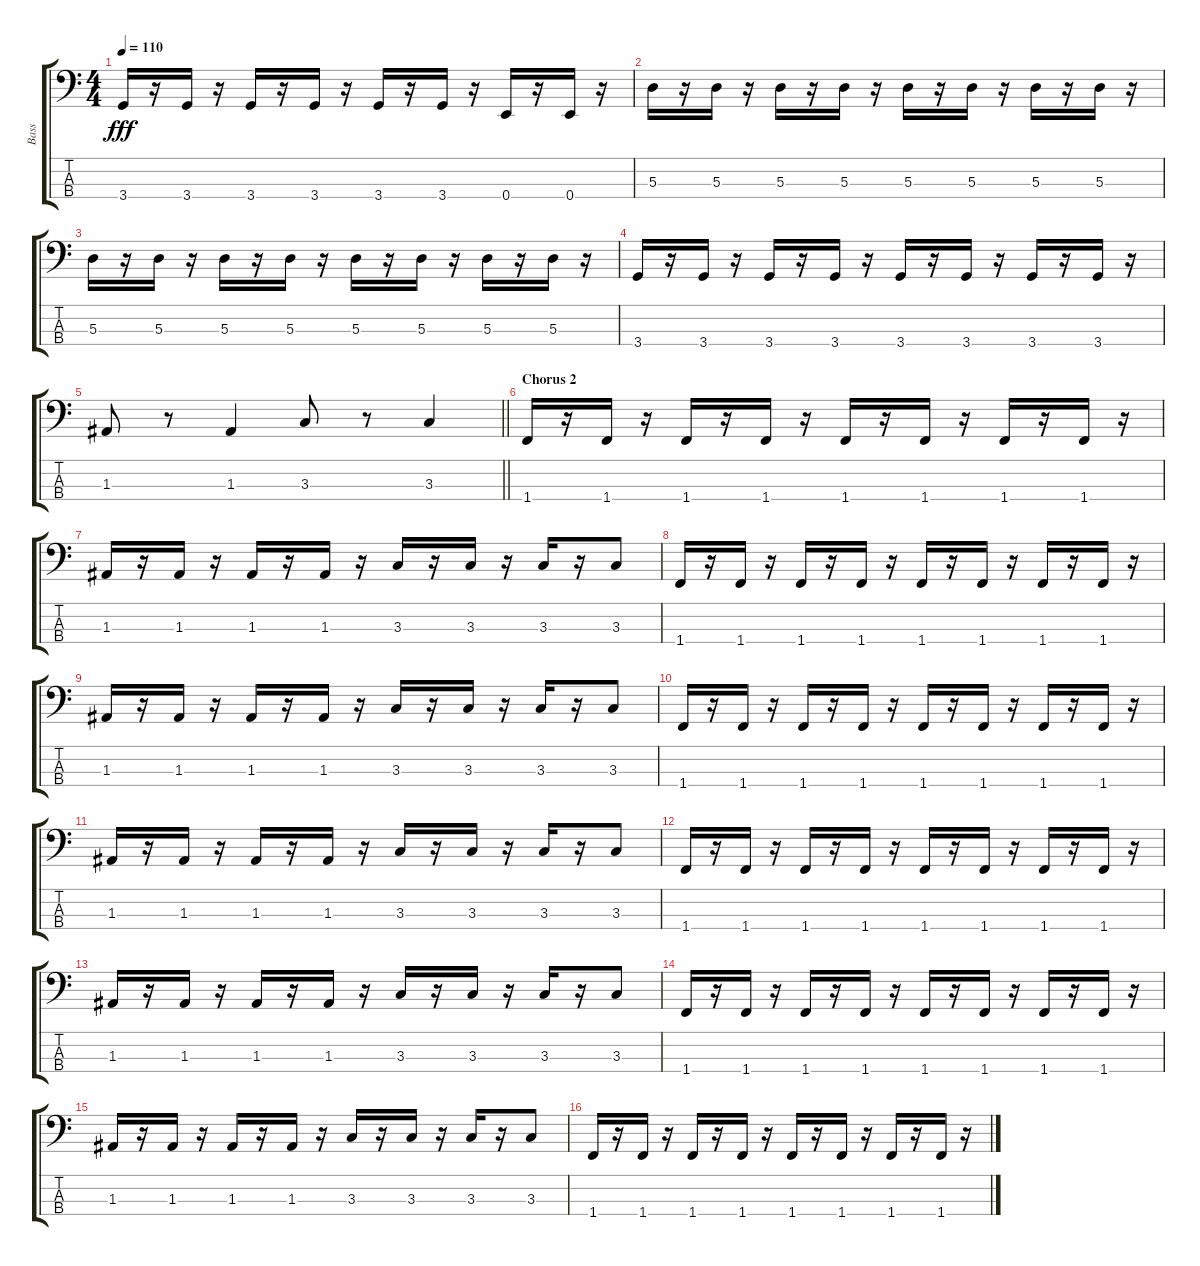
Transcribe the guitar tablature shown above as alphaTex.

\track ("Bass" "Bass") {instrument electricbassfinger}
\staff {score tabs}
\tuning (G2 D2 A1 E1) {hide}
\ts (4 4)
\tempo 110
\clef f4
\ks c
3.4.16{dy fff} r.16 3.4.16 r.16 3.4.16 r.16 3.4.16 r.16 3.4.16 r.16 3.4.16 r.16 0.4.16 r.16 0.4.16 r.16 |
5.3.16 r.16 5.3.16 r.16 5.3.16 r.16 5.3.16 r.16 5.3.16 r.16 5.3.16 r.16 5.3.16 r.16 5.3.16 r.16 |
5.3.16 r.16 5.3.16 r.16 5.3.16 r.16 5.3.16 r.16 5.3.16 r.16 5.3.16 r.16 5.3.16 r.16 5.3.16 r.16 |
3.4.16 r.16 3.4.16 r.16 3.4.16 r.16 3.4.16 r.16 3.4.16 r.16 3.4.16 r.16 3.4.16 r.16 3.4.16 r.16 |
\barLineRight lightlight
1.3.8 r.8 1.3.4 3.3.8 r.8 3.3.4 |
\section ("" "Chorus 2")
1.4.16 r.16 1.4.16 r.16 1.4.16 r.16 1.4.16 r.16 1.4.16 r.16 1.4.16 r.16 1.4.16 r.16 1.4.16 r.16 |
1.3.16 r.16 1.3.16 r.16 1.3.16 r.16 1.3.16 r.16 3.3.16 r.16 3.3.16 r.16 3.3.16 r.16 3.3.8 |
1.4.16 r.16 1.4.16 r.16 1.4.16 r.16 1.4.16 r.16 1.4.16 r.16 1.4.16 r.16 1.4.16 r.16 1.4.16 r.16 |
1.3.16 r.16 1.3.16 r.16 1.3.16 r.16 1.3.16 r.16 3.3.16 r.16 3.3.16 r.16 3.3.16 r.16 3.3.8 |
1.4.16 r.16 1.4.16 r.16 1.4.16 r.16 1.4.16 r.16 1.4.16 r.16 1.4.16 r.16 1.4.16 r.16 1.4.16 r.16 |
1.3.16 r.16 1.3.16 r.16 1.3.16 r.16 1.3.16 r.16 3.3.16 r.16 3.3.16 r.16 3.3.16 r.16 3.3.8 |
1.4.16 r.16 1.4.16 r.16 1.4.16 r.16 1.4.16 r.16 1.4.16 r.16 1.4.16 r.16 1.4.16 r.16 1.4.16 r.16 |
1.3.16 r.16 1.3.16 r.16 1.3.16 r.16 1.3.16 r.16 3.3.16 r.16 3.3.16 r.16 3.3.16 r.16 3.3.8 |
1.4.16 r.16 1.4.16 r.16 1.4.16 r.16 1.4.16 r.16 1.4.16 r.16 1.4.16 r.16 1.4.16 r.16 1.4.16 r.16 |
1.3.16 r.16 1.3.16 r.16 1.3.16 r.16 1.3.16 r.16 3.3.16 r.16 3.3.16 r.16 3.3.16 r.16 3.3.8 |
1.4.16 r.16 1.4.16 r.16 1.4.16 r.16 1.4.16 r.16 1.4.16 r.16 1.4.16 r.16 1.4.16 r.16 1.4.16 r.16
